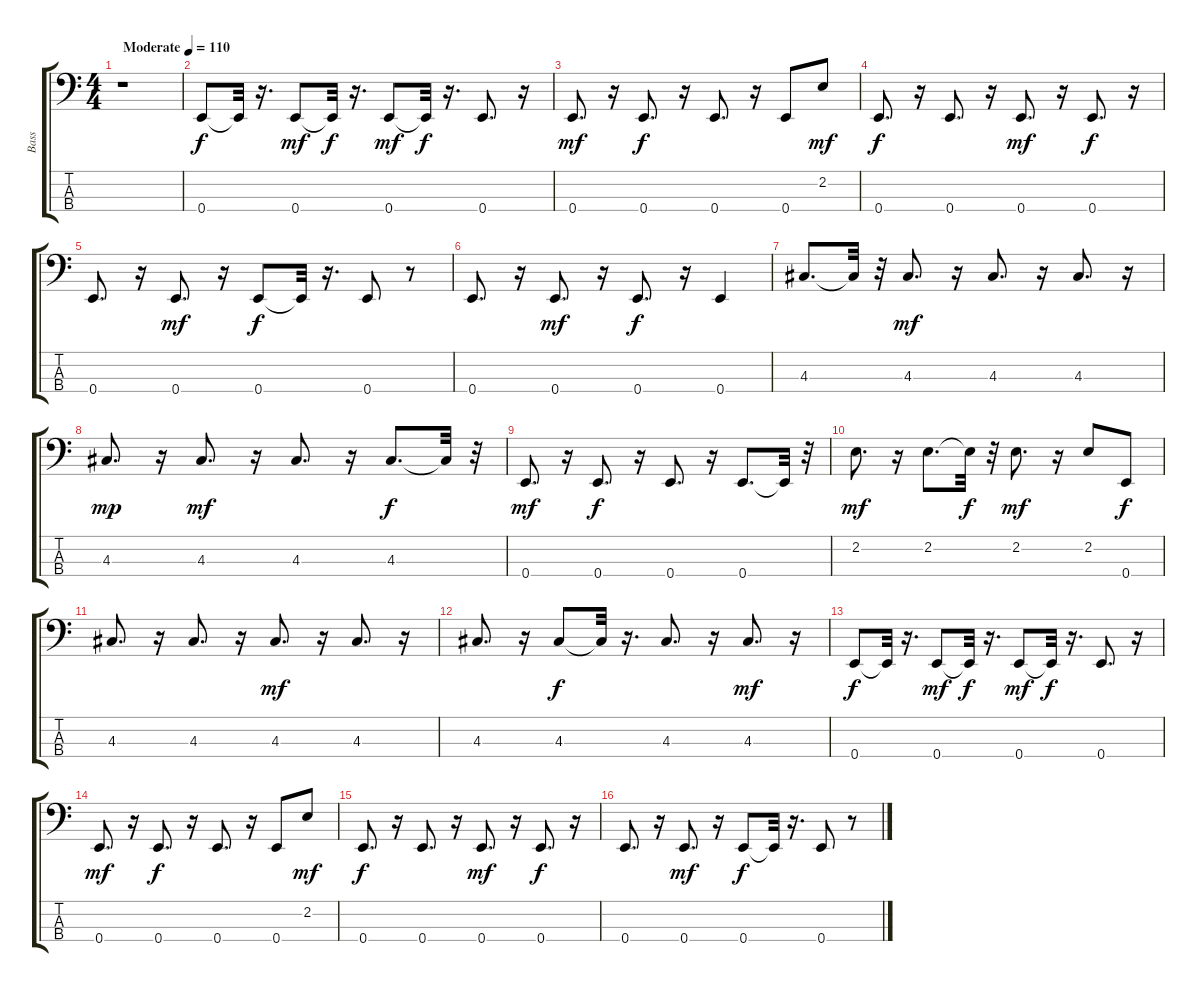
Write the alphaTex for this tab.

\track ("Bass" "Bass") {instrument fretlessbass}
\staff {score tabs}
\tuning (G2 D2 A1 E1) {hide}
\ts (4 4)
\tempo (110 "Moderate")
\clef f4
\ks c
r.1{dy f instrument fretlessbass} |
0.4.8 0.4{t}.32 r.16{d} 0.4.8{dy mf} 0.4{t}.32{dy f} r.16{d} 0.4.8{dy mf} 0.4{t}.32{dy f} r.16{d} 0.4.8{d} r.16 |
0.4.8{d dy mf} r.16 0.4.8{d dy f} r.16 0.4.8{d} r.16 0.4.8 2.2.8{dy mf} |
0.4.8{d dy f} r.16 0.4.8{d} r.16 0.4.8{d dy mf} r.16 0.4.8{d dy f} r.16 |
0.4.8{d} r.16 0.4.8{d dy mf} r.16 0.4.8{dy f} 0.4{t}.32 r.16{d} 0.4.8 r.8 |
0.4.8{d} r.16 0.4.8{d dy mf} r.16 0.4.8{d dy f} r.16 0.4.4 |
4.3.8{d} 4.3{t}.32 r.32 4.3.8{d dy mf} r.16 4.3.8{d} r.16 4.3.8{d} r.16 |
4.3.8{d dy mp} r.16 4.3.8{d dy mf} r.16 4.3.8{d} r.16 4.3.8{d dy f} 4.3{t}.32 r.32 |
0.4.8{d dy mf} r.16 0.4.8{d dy f} r.16 0.4.8{d} r.16 0.4.8{d} 0.4{t}.32 r.32 |
2.2.8{d dy mf} r.16 2.2.8{d} 2.2{t}.32{dy f} r.32 2.2.8{d dy mf} r.16 2.2.8 0.4.8{dy f} |
4.3.8{d} r.16 4.3.8{d} r.16 4.3.8{d dy mf} r.16 4.3.8{d} r.16 |
4.3.8{d} r.16 4.3.8{dy f} 4.3{t}.32 r.16{d} 4.3.8{d} r.16 4.3.8{d dy mf} r.16 |
0.4.8{dy f} 0.4{t}.32 r.16{d} 0.4.8{dy mf} 0.4{t}.32{dy f} r.16{d} 0.4.8{dy mf} 0.4{t}.32{dy f} r.16{d} 0.4.8{d} r.16 |
0.4.8{d dy mf} r.16 0.4.8{d dy f} r.16 0.4.8{d} r.16 0.4.8 2.2.8{dy mf} |
0.4.8{d dy f} r.16 0.4.8{d} r.16 0.4.8{d dy mf} r.16 0.4.8{d dy f} r.16 |
0.4.8{d} r.16 0.4.8{d dy mf} r.16 0.4.8{dy f} 0.4{t}.32 r.16{d} 0.4.8 r.8
